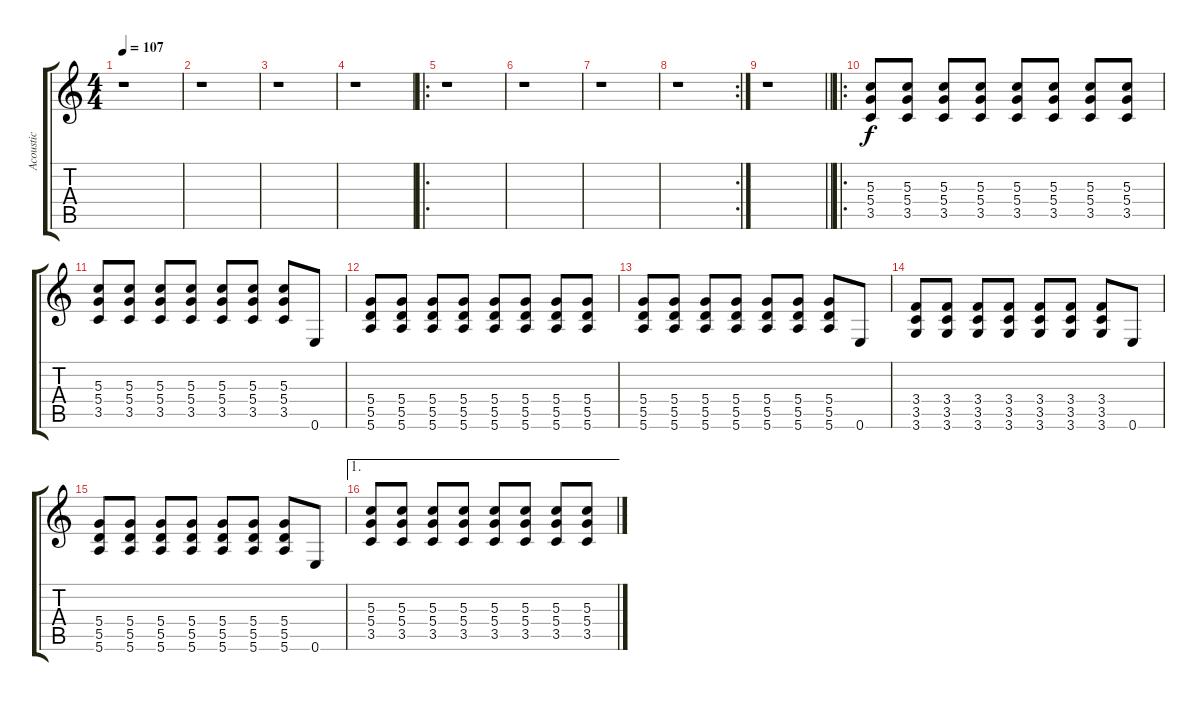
\track ("Acoustic" "Acoustic") {instrument acousticguitarnylon}
\staff {score tabs}
\tuning (E4 B3 G3 D3 A2 E2) {hide}
\ts (4 4)
\tempo 107
\clef g2
\ks c
r.1{dy f instrument acousticguitarnylon} |
r.1 |
r.1 |
r.1 |
\ro
r.1 |
r.1 |
r.1 |
\rc 2
r.1 |
\barLineRight lightlight
r.1 |
\ro
(5.3 5.4 3.5).8 (5.3 5.4 3.5).8 (5.3 5.4 3.5).8 (5.3 5.4 3.5).8 (5.3 5.4 3.5).8 (5.3 5.4 3.5).8 (5.3 5.4 3.5).8 (5.3 5.4 3.5).8 |
(5.3 5.4 3.5).8 (5.3 5.4 3.5).8 (5.3 5.4 3.5).8 (5.3 5.4 3.5).8 (5.3 5.4 3.5).8 (5.3 5.4 3.5).8 (5.3 5.4 3.5).8 0.6.8 |
(5.4 5.5 5.6).8 (5.4 5.5 5.6).8 (5.4 5.5 5.6).8 (5.4 5.5 5.6).8 (5.4 5.5 5.6).8 (5.4 5.5 5.6).8 (5.4 5.5 5.6).8 (5.4 5.5 5.6).8 |
(5.4 5.5 5.6).8 (5.4 5.5 5.6).8 (5.4 5.5 5.6).8 (5.4 5.5 5.6).8 (5.4 5.5 5.6).8 (5.4 5.5 5.6).8 (5.4 5.5 5.6).8 0.6.8 |
(3.4 3.5 3.6).8 (3.4 3.5 3.6).8 (3.4 3.5 3.6).8 (3.4 3.5 3.6).8 (3.4 3.5 3.6).8 (3.4 3.5 3.6).8 (3.4 3.5 3.6).8 0.6.8 |
(5.4 5.5 5.6).8 (5.4 5.5 5.6).8 (5.4 5.5 5.6).8 (5.4 5.5 5.6).8 (5.4 5.5 5.6).8 (5.4 5.5 5.6).8 (5.4 5.5 5.6).8 0.6.8 |
\ae 1
(5.3 5.4 3.5).8 (5.3 5.4 3.5).8 (5.3 5.4 3.5).8 (5.3 5.4 3.5).8 (5.3 5.4 3.5).8 (5.3 5.4 3.5).8 (5.3 5.4 3.5).8 (5.3 5.4 3.5).8
